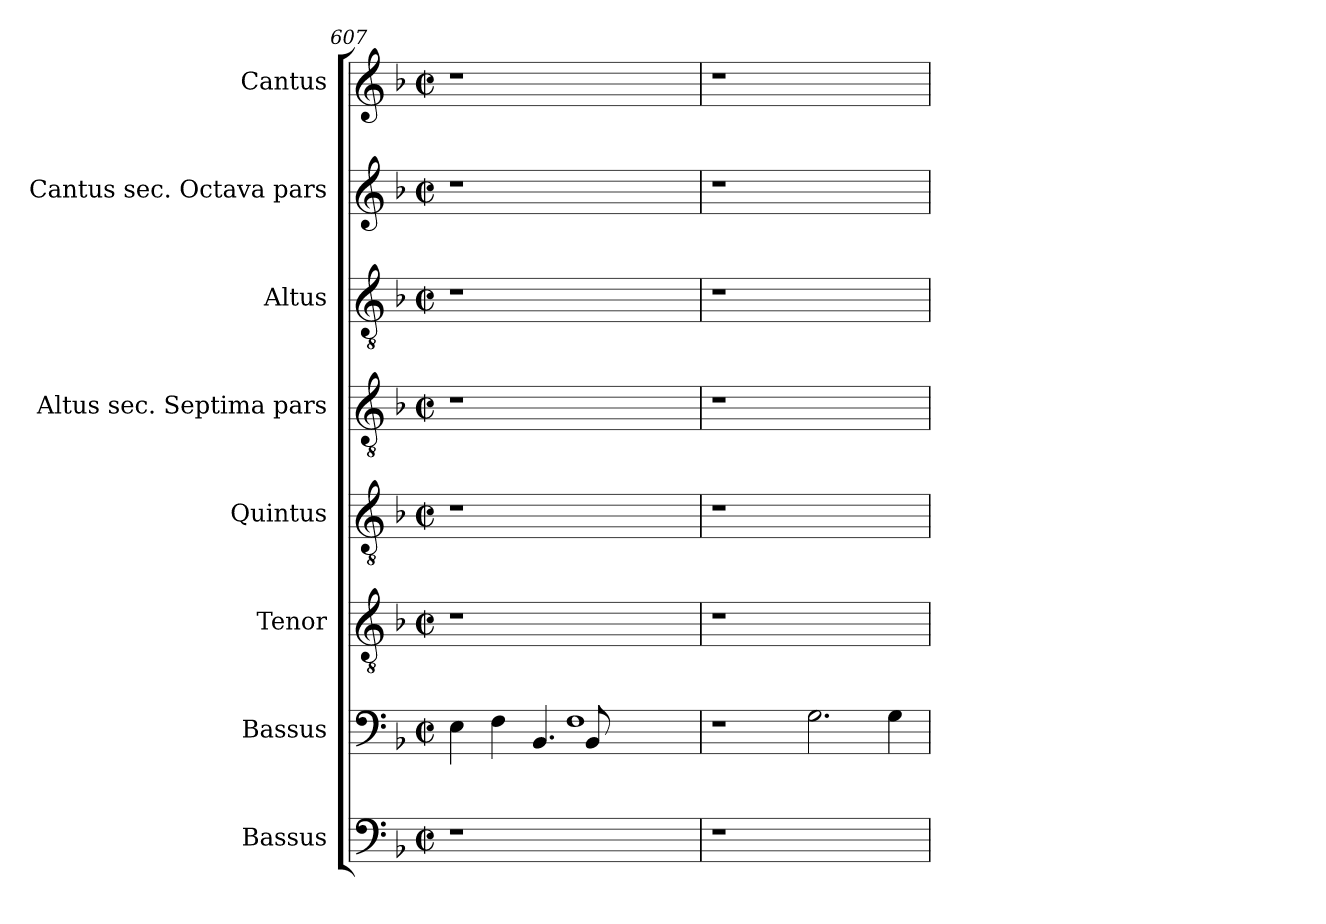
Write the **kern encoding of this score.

**kern	**kern	**kern	**kern	**kern	**kern	**kern	**kern
*part8	*part7	*part6	*part5	*part4	*part3	*part2	*part1
*staff8	*staff7	*staff6	*staff5	*staff4	*staff3	*staff2	*staff1
*I"Bassus	*I"Bassus	*I"Tenor	*I"Quintus	*I"Altus sec. Septima pars	*I"Altus	*I"Cantus sec. Octava pars	*I"Cantus
*	*I'Bassus	*I'Tenor	*I'Quintus	*	*I'Altus	*	*I'Cantus
*clefF4	*clefF4	*clefGv2	*clefGv2	*clefGv2	*clefGv2	*clefG2	*clefG2
*k[b-]	*k[b-]	*k[b-]	*k[b-]	*k[b-]	*k[b-]	*k[b-]	*k[b-]
*F:	*F:	*F:	*F:	*F:	*F:	*F:	*F:
*M2/2	*M2/2	*M2/2	*M2/2	*M2/2	*M2/2	*M2/2	*M2/2
*met(c|)	*met(c|)	*met(c|)	*met(c|)	*met(c|)	*met(c|)	*met(c|)	*met(c|)
=607	=607	=607	=607	=607	=607	=607	=607
*	*^	*	*	*	*	*	*
1r	2ryy	4E\	1r	1r	1r	1r	1r	1r
.	.	4F\	.	.	.	.	.	.
.	4.BB-/	4.ryy	.	.	.	.	.	.
.	8BB-/	1F	.	.	.	.	.	.
2..ryy	2..ryy	.	2..ryy	2..ryy	2..ryy	2..ryy	2..ryy	2..ryy
*	*v	*v	*	*	*	*	*	*
=608	=608	=608	=608	=608	=608	=608	=608
1r	1r	1r	1r	1r	1r	1r	1r
1ryy	2.G\	1ryy	1ryy	1ryy	1ryy	1ryy	1ryy
.	4G\	.	.	.	.	.	.
=	=	=	=	=	=	=	=
*-	*-	*-	*-	*-	*-	*-	*-
